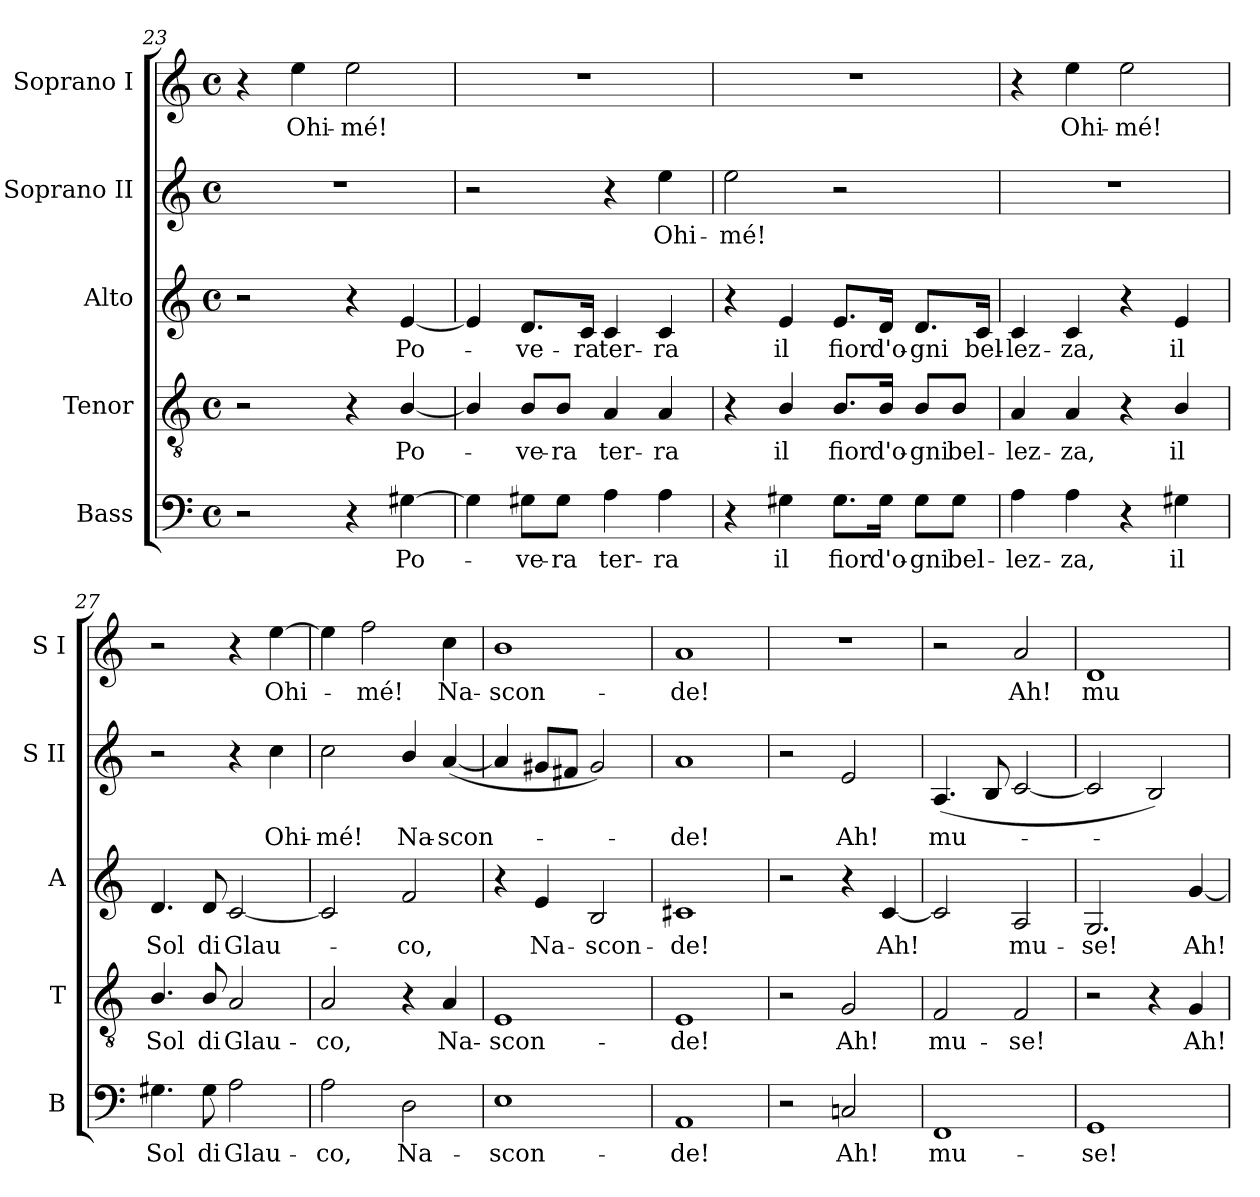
**kern	**text	**kern	**text	**kern	**text	**kern	**text	**kern	**text
*part5	*part5	*part4	*part4	*part3	*part3	*part2	*part2	*part1	*part1
*staff5	*staff5	*staff4	*staff4	*staff3	*staff3	*staff2	*staff2	*staff1	*staff1
*I"Bass	*	*I"Tenor	*	*I"Alto	*	*I"Soprano II	*	*I"Soprano I	*
*I'B	*	*I'T	*	*I'A	*	*I'S II	*	*I'S I	*
*clefF4	*	*clefGv2	*	*clefG2	*	*clefG2	*	*clefG2	*
*k[]	*	*k[]	*	*k[]	*	*k[]	*	*k[]	*
*M4/4	*	*M4/4	*	*M4/4	*	*M4/4	*	*M4/4	*
*met(c)	*	*met(c)	*	*met(c)	*	*met(c)	*	*met(c)	*
=23	=23	=23	=23	=23	=23	=23	=23	=23	=23
2r	.	2r	.	2r	.	1r	.	4r	.
!	!	!	!	!	!	!	!	!	!LO:LY:b
.	.	.	.	.	.	.	.	4ee\	Ohi-
!	!	!	!	!	!	!	!	!	!LO:LY:b
4r	.	4r	.	4r	.	.	.	2ee\	-mé!
!	!LO:LY:b	!	!LO:LY:b	!	!LO:LY:b	!	!	!	!
[4G#X\	Po-	[4B/	Po-	[4e/	Po-	.	.	.	.
=24	=24	=24	=24	=24	=24	=24	=24	=24	=24
4G#\]	.	4B/]	.	4e/]	.	2r	.	1r	.
!	!LO:LY:b	!	!LO:LY:b	!	!LO:LY:b	!	!	!	!
8G#X\L	ve-	8B/L	ve-	8.d/L	ve-	.	.	.	.
!	!LO:LY:b	!	!LO:LY:b	!	!	!	!	!	!
8G#\J	-ra	8B/J	-ra	.	.	.	.	.	.
!	!	!	!	!	!LO:LY:b	!	!	!	!
.	.	.	.	16c/Jk	-ra	.	.	.	.
!	!LO:LY:b	!	!LO:LY:b	!	!LO:LY:b	!	!	!	!
4A\	ter-	4A/	ter-	4c/	ter-	4r	.	.	.
!	!LO:LY:b	!	!LO:LY:b	!	!LO:LY:b	!	!LO:LY:b	!	!
4A\	-ra	4A/	-ra	4c/	-ra	4ee\	Ohi-	.	.
=25	=25	=25	=25	=25	=25	=25	=25	=25	=25
!	!	!	!	!	!	!	!LO:LY:b	!	!
4r	.	4r	.	4r	.	2ee\	-mé!	1r	.
!	!LO:LY:b	!	!LO:LY:b	!	!LO:LY:b	!	!	!	!
4G#X\	il	4B/	il	4e/	il	.	.	.	.
!	!LO:LY:b	!	!LO:LY:b	!	!LO:LY:b	!	!	!	!
8.G#\L	fior	8.B/L	fior	8.e/L	fior	2r	.	.	.
!	!LO:LY:b	!	!LO:LY:b	!	!LO:LY:b	!	!	!	!
16G#\Jk	d'o-	16B/Jk	d'o-	16d/Jk	d'o-	.	.	.	.
!	!LO:LY:b	!	!LO:LY:b	!	!LO:LY:b	!	!	!	!
8G#\L	-gni	8B/L	-gni	8.d/L	-gni	.	.	.	.
!	!LO:LY:b	!	!LO:LY:b	!	!	!	!	!	!
8G#\J	bel-	8B/J	bel-	.	.	.	.	.	.
!	!	!	!	!	!LO:LY:b	!	!	!	!
.	.	.	.	16c/Jk	bel-	.	.	.	.
!!LO:PB:g=z
=26	=26	=26	=26	=26	=26	=26	=26	=26	=26
!	!LO:LY:b	!	!LO:LY:b	!	!LO:LY:b	!	!	!	!
4A\	-lez-	4A/	-lez-	4c/	-lez-	1r	.	4r	.
!	!LO:LY:b	!	!LO:LY:b	!	!LO:LY:b	!	!	!	!LO:LY:b
4A\	-za,	4A/	-za,	4c/	-za,	.	.	4ee\	Ohi-
!	!	!	!	!	!	!	!	!	!LO:LY:b
4r	.	4r	.	4r	.	.	.	2ee\	-mé!
!	!LO:LY:b	!	!LO:LY:b	!	!LO:LY:b	!	!	!	!
4G#X\	il	4B/	il	4e/	il	.	.	.	.
=27	=27	=27	=27	=27	=27	=27	=27	=27	=27
!	!LO:LY:b	!	!LO:LY:b	!	!LO:LY:b	!	!	!	!
4.G#X\	Sol	4.B/	Sol	4.d/	Sol	2r	.	2r	.
!	!LO:LY:b	!	!LO:LY:b	!	!LO:LY:b	!	!	!	!
8G#\	di	8B/	di	8d/	di	.	.	.	.
!	!LO:LY:b	!	!LO:LY:b	!	!LO:LY:b	!	!	!	!
2A\	Glau-	2A/	Glau-	[2c/	Glau-	4r	.	4r	.
!	!	!	!	!	!	!	!LO:LY:b	!	!LO:LY:b
.	.	.	.	.	.	4cc\	Ohi-	[4ee\	Ohi-
=28	=28	=28	=28	=28	=28	=28	=28	=28	=28
!	!LO:LY:b	!	!LO:LY:b	!	!	!	!LO:LY:b	!	!
2A\	-co,	2A/	-co,	2c/]	.	2cc\	-mé!	4ee\]	.
!	!	!	!	!	!	!	!	!	!LO:LY:b
.	.	.	.	.	.	.	.	2ff\	mé!
!	!LO:LY:b	!	!	!	!LO:LY:b	!	!LO:LY:b	!	!
2D\	Na-	4r	.	2f/	co,	4b/	Na-	.	.
!	!	!	!LO:LY:b	!	!	!	!LO:LY:b	!	!LO:LY:b
.	.	4A/	Na-	.	.	(<[4a/	-scon-	4cc\	Na-
=29	=29	=29	=29	=29	=29	=29	=29	=29	=29
!	!LO:LY:b	!	!LO:LY:b	!	!	!	!	!	!LO:LY:b
1E	-scon-	1E	-scon-	4r	.	4a/]	.	1b	-scon-
!	!	!	!	!	!LO:LY:b	!	!	!	!
.	.	.	.	4e/	Na-	8g#X/L	.	.	.
.	.	.	.	.	.	8f#X/J	.	.	.
!	!	!	!	!	!LO:LY:b	!	!	!	!
.	.	.	.	2B/	-scon-	2g#/)	.	.	.
=30	=30	=30	=30	=30	=30	=30	=30	=30	=30
!	!LO:LY:b	!	!LO:LY:b	!	!LO:LY:b	!	!LO:LY:b	!	!LO:LY:b
1AA	-de!	1E	-de!	1c#X	-de!	1a	de!	1a	-de!
=31	=31	=31	=31	=31	=31	=31	=31	=31	=31
2r	.	2r	.	2r	.	2r	.	1r	.
!	!LO:LY:b	!	!LO:LY:b	!	!	!	!LO:LY:b	!	!
2Cn/	Ah!	2G/	Ah!	4r	.	2e/	Ah!	.	.
!	!	!	!	!	!LO:LY:b	!	!	!	!
.	.	.	.	[4c/	Ah!	.	.	.	.
=32	=32	=32	=32	=32	=32	=32	=32	=32	=32
!	!LO:LY:b	!	!LO:LY:b	!	!	!	!LO:LY:b	!	!
1FF	mu-	2F/	mu-	2c/]	.	(<4.A/	mu-	2r	.
.	.	.	.	.	.	8B/	.	.	.
!	!	!	!LO:LY:b	!	!LO:LY:b	!	!	!	!LO:LY:b
.	.	2F/	-se!	2A/	mu-	[2c/	.	2a/	Ah!
=33	=33	=33	=33	=33	=33	=33	=33	=33	=33
!	!LO:LY:b	!	!	!	!LO:LY:b	!	!	!	!LO:LY:b
1GG	-se!	2r	.	2.G/	-se!	2c/]	.	1d	mu-
.	.	4r	.	.	.	2B/)	.	.	.
!	!	!	!LO:LY:b	!	!LO:LY:b	!	!	!	!
.	.	4G/	Ah!	[4g/	Ah!	.	.	.	.
=	=	=	=	=	=	=	=	=	=
*-	*-	*-	*-	*-	*-	*-	*-	*-	*-
